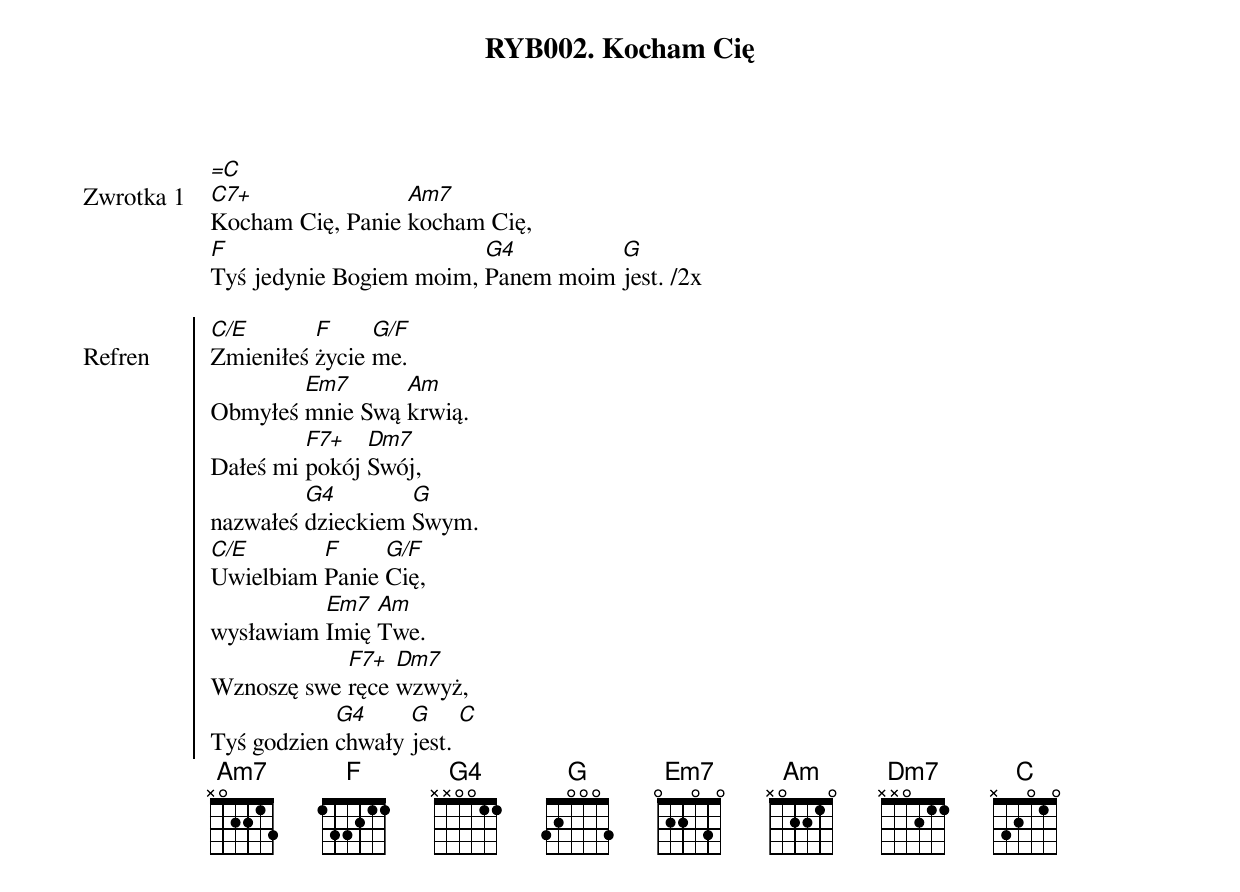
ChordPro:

{title: RYB002. Kocham Cię}
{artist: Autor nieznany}

{start_of_verse: Zwrotka 1}
[=C]
[C7+]Kocham Cię, Panie [Am7]kocham Cię,
[F]Tyś jedynie Bogiem moim, [G4]Panem moim [G]jest. /2x
{end_of_verse: Zwrotka 1}

{start_of_chorus: Refren}
[C/E]Zmieniłeś [F]życie [G/F]me.
Obmyłeś [Em7]mnie Swą [Am]krwią.
Dałeś mi [F7+]pokój [Dm7]Swój,
nazwałeś [G4]dzieckiem [G]Swym.
[C/E]Uwielbiam [F]Panie [G/F]Cię,
wysławiam [Em7]Imię [Am]Twe.
Wznoszę swe [F7+]ręce [Dm7]wzwyż,
Tyś godzien [G4]chwały [G]jest. [C]
{end_of_chorus: Refren}
